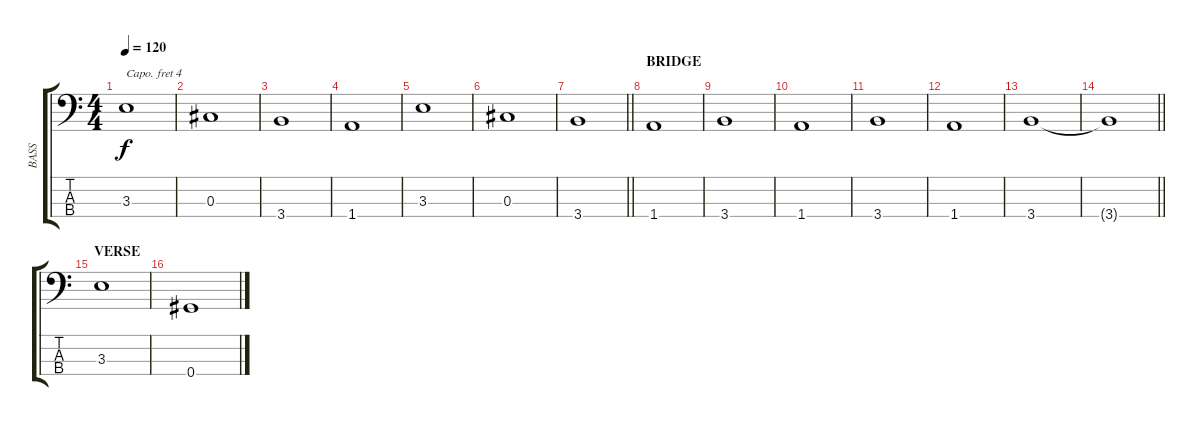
\track ("BASS" "BASS") {instrument acousticbass}
\staff {score tabs}
\capo 4
\tuning (G2 D2 A1 E1) {hide}
\ts (4 4)
\tempo 120
\clef f4
\ks c
3.3.1{dy f} |
0.3.1 |
3.4.1 |
1.4.1 |
3.3.1 |
0.3.1 |
\barLineRight lightlight
3.4.1 |
\section ("" "BRIDGE")
1.4.1 |
3.4.1 |
1.4.1 |
3.4.1 |
1.4.1 |
3.4.1 |
\barLineRight lightlight
3.4{t}.1 |
\section ("" "VERSE")
3.3.1 |
0.4.1
